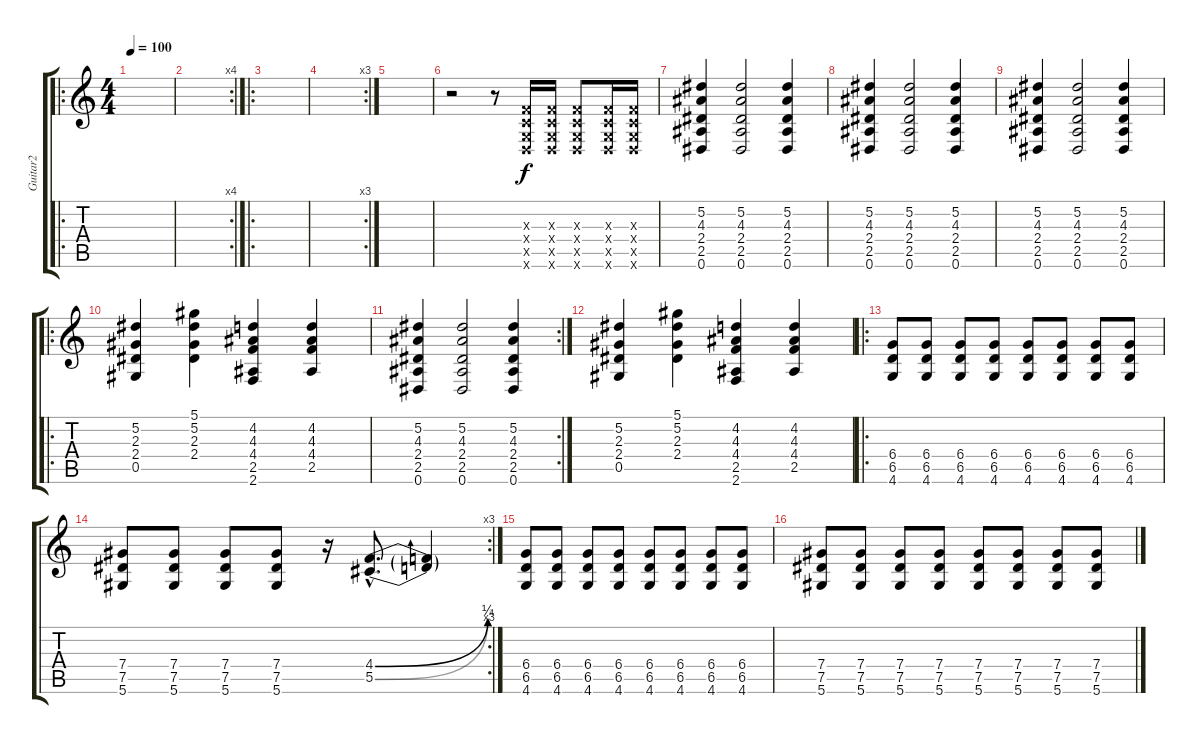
\track ("Guitar2" "Guitar2") {instrument distortionguitar}
\staff {score tabs}
\tuning (Eb4 Bb3 Gb3 Db3 Ab2 Eb2) {hide}
\ro
\ts (4 4)
\tempo 100
\clef g2
\ks c
|
\rc 4
|
\ro
|
\rc 3
|
|
r.2 r.8 (-1.3{x} -1.4{x} -1.5{x} -1.6{x}).16 (-1.3{x} -1.4{x} -1.5{x} -1.6{x}).16 (-1.3{x} -1.4{x} -1.5{x} -1.6{x}).8 (-1.3{x} -1.4{x} -1.5{x} -1.6{x}).16 (-1.3{x} -1.4{x} -1.5{x} -1.6{x}).16 |
(5.2 4.3 2.4 2.5 0.6).4 (5.2 4.3 2.4 2.5 0.6).2 (5.2 4.3 2.4 2.5 0.6).4 |
(5.2 4.3 2.4 2.5 0.6).4 (5.2 4.3 2.4 2.5 0.6).2 (5.2 4.3 2.4 2.5 0.6).4 |
(5.2 4.3 2.4 2.5 0.6).4 (5.2 4.3 2.4 2.5 0.6).2 (5.2 4.3 2.4 2.5 0.6).4 |
\ro
(5.2 2.3 2.4 0.5).4 (5.1 5.2 2.3 2.4).4 (4.2 4.3 4.4 2.5 2.6).4 (4.2 4.3 4.4 2.5).4 |
\rc 2
(5.2 4.3 2.4 2.5 0.6).4 (5.2 4.3 2.4 2.5 0.6).2 (5.2 4.3 2.4 2.5 0.6).4 |
(5.2 2.3 2.4 0.5).4 (5.1 5.2 2.3 2.4).4 (4.2 4.3 4.4 2.5 2.6).4 (4.2 4.3 4.4 2.5).4 |
\ro
(6.4 6.5 4.6).8 (6.4 6.5 4.6).8 (6.4 6.5 4.6).8 (6.4 6.5 4.6).8 (6.4 6.5 4.6).8 (6.4 6.5 4.6).8 (6.4 6.5 4.6).8 (6.4 6.5 4.6).8 |
\rc 3
(7.4 7.5 5.6).8 (7.4 7.5 5.6).8 (7.4 7.5 5.6).8 (7.4 7.5 5.6).8 r.16 (4.4{be (bend 0 0 60 1) hac} 5.5{be (bend 0 0 60 2) hac}).8{d} (4.4{t} 5.5{t}).4 |
(6.4 6.5 4.6).8 (6.4 6.5 4.6).8 (6.4 6.5 4.6).8 (6.4 6.5 4.6).8 (6.4 6.5 4.6).8 (6.4 6.5 4.6).8 (6.4 6.5 4.6).8 (6.4 6.5 4.6).8 |
(7.4 7.5 5.6).8 (7.4 7.5 5.6).8 (7.4 7.5 5.6).8 (7.4 7.5 5.6).8 (7.4 7.5 5.6).8 (7.4 7.5 5.6).8 (7.4 7.5 5.6).8 (7.4 7.5 5.6).8
